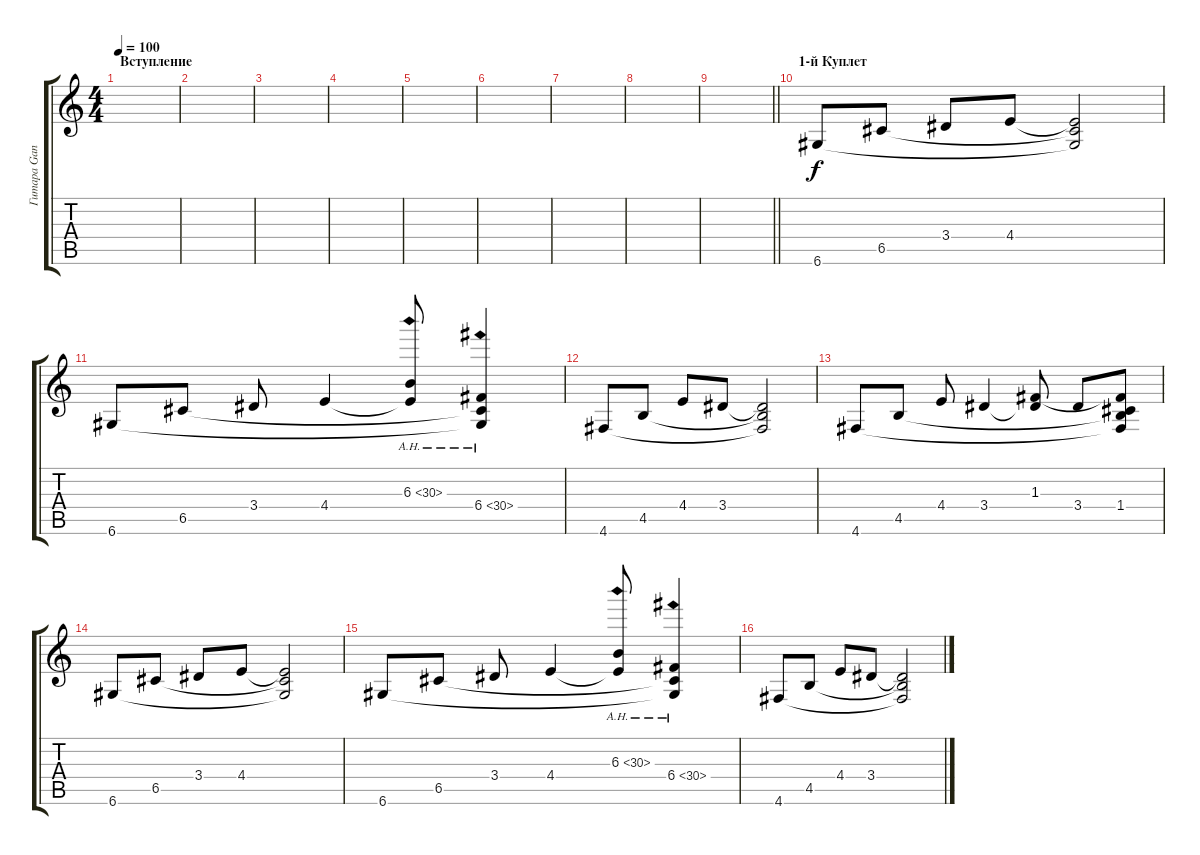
\track ("Гитара Gang" "Гитара Gan") {instrument distortionguitar}
\staff {score tabs}
\tuning (D4 A3 F3 C3 G2 D2) {hide}
\ts (4 4)
\section ("" "Вступление")
\tempo 100
\clef g2
\ks c
|
|
|
|
|
|
|
|
\barLineRight lightlight
|
\section ("" "1-й Куплет")
6.6.8 6.5.8 3.4.8 4.4.8 (4.4{t} 6.5{t} 6.6{t}).2 |
6.6.8 6.5.8 3.4.8 4.4.4 (6.3{ah 24} 4.4{t}).8 (6.4{ah 24} 6.5{t} 6.6{t}).4 |
4.6.8 4.5.8 4.4.8 3.4.8 (3.4{t} 4.5{t} 4.6{t}).2 |
4.6.8 4.5.8 4.4.8 3.4.4 (1.3 3.4{t}).8 3.4.8 (1.3{t} 1.4 4.5{t} 4.6{t}).8 |
6.6.8 6.5.8 3.4.8 4.4.8 (4.4{t} 6.5{t} 6.6{t}).2 |
6.6.8 6.5.8 3.4.8 4.4.4 (6.3{ah 24} 4.4{t}).8 (6.4{ah 24} 6.5{t} 6.6{t}).4 |
4.6.8 4.5.8 4.4.8 3.4.8 (3.4{t} 4.5{t} 4.6{t}).2
